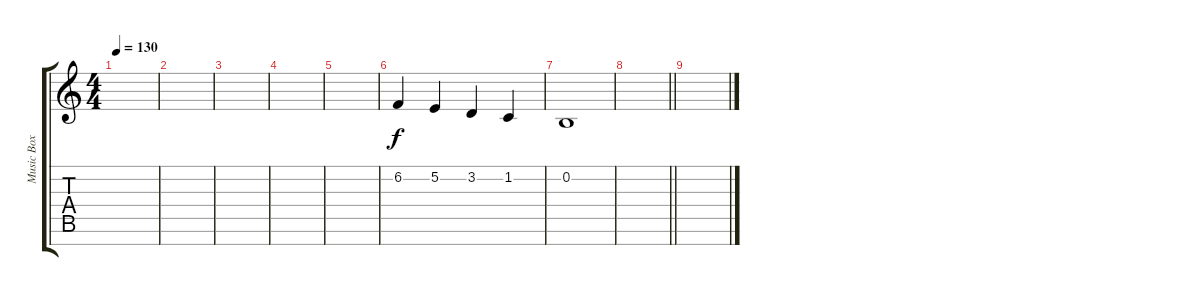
\track ("Music Box" "Music Box") {instrument musicbox}
\staff {score tabs}
\tuning (E4 B3 G3 D3 A2 E2 B1) {hide}
\ts (4 4)
\tempo 130
\clef g2
\ks c
|
|
|
|
|
6.2.4{dy f instrument musicbox} 5.2.4 3.2.4 1.2.4 |
0.2.1{volume 3} |
\barLineRight lightlight
|
\section ("" "")
